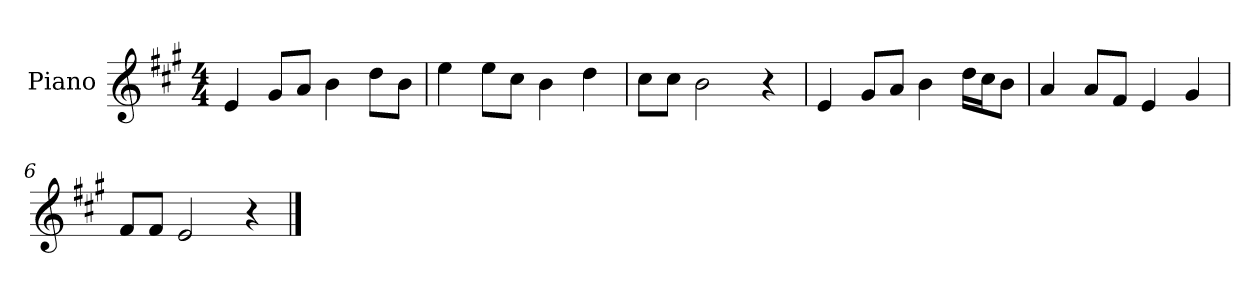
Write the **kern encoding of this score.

**kern
*part1
*staff1
*I"Piano
*I'P-no
*clefG2
*k[f#c#g#]
*M4/4
*MM90
=1
4e/
8g#/L
8a/J
4b\
8dd\L
8b\J
=2
4ee\
8ee\L
8cc#\J
4b\
4dd\
=3
8cc#\L
8cc#\J
2b\
4r
=4
4e/
8g#/L
8a/J
4b\
16dd\LL
16cc#\J
8b\J
=5
4a/
8a/L
8f#/J
4e/
4g#/
=6
8f#/L
8f#/J
2e/
4r
==
*-
